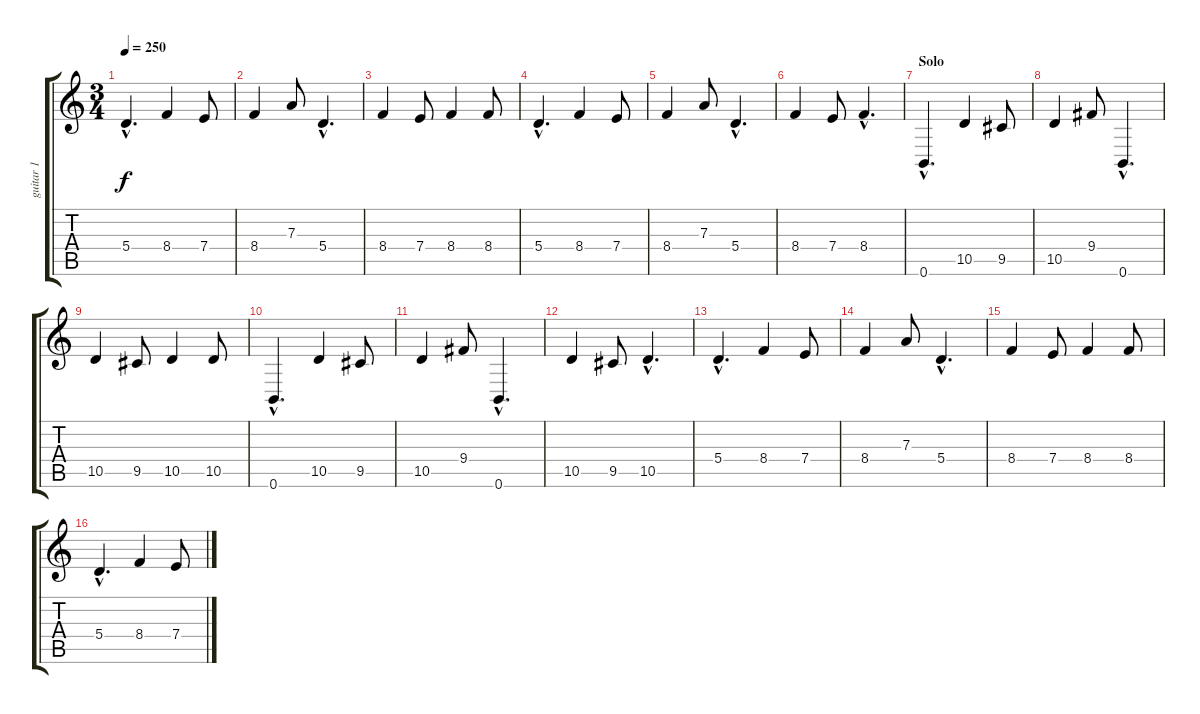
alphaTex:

\track ("guitar 1" "guitar 1") {instrument distortionguitar}
\staff {score tabs}
\tuning (B3 Gb3 D3 A2 E2 B1) {hide}
\ts (3 4)
\tempo 250
\clef g2
\ks c
5.4{hac}.4{d dy f} 8.4.4 7.4.8 |
8.4.4 7.3.8 5.4{hac}.4{d} |
8.4.4 7.4.8 8.4.4 8.4.8 |
5.4{hac}.4{d} 8.4.4 7.4.8 |
8.4.4 7.3.8 5.4{hac}.4{d} |
8.4.4 7.4.8 8.4{hac}.4{d} |
\section ("" "Solo")
0.6{hac}.4{d} 10.5.4 9.5.8 |
10.5.4 9.4.8 0.6{hac}.4{d} |
10.5.4 9.5.8 10.5.4 10.5.8 |
0.6{hac}.4{d} 10.5.4 9.5.8 |
10.5.4 9.4.8 0.6{hac}.4{d} |
10.5.4 9.5.8 10.5{hac}.4{d} |
5.4{hac}.4{d} 8.4.4 7.4.8 |
8.4.4 7.3.8 5.4{hac}.4{d} |
8.4.4 7.4.8 8.4.4 8.4.8 |
5.4{hac}.4{d} 8.4.4 7.4.8
